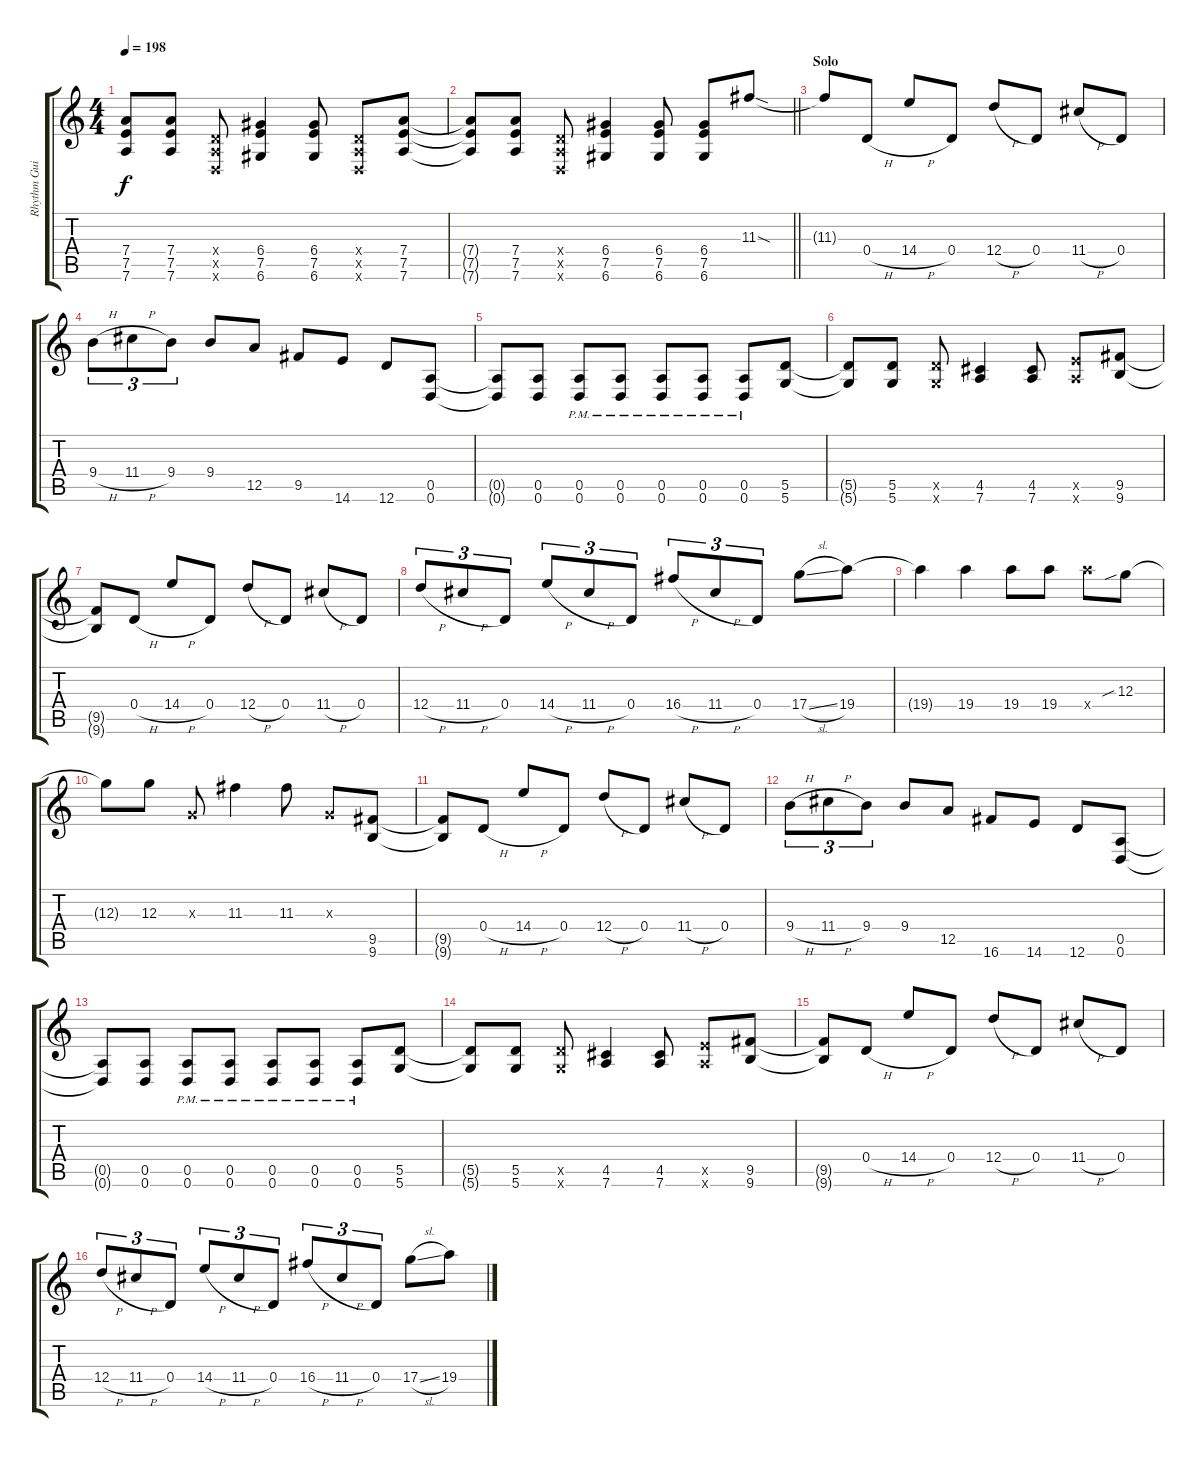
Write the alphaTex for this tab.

\track ("Rhythm Guitar L" "Rhythm Gui") {instrument distortionguitar}
\staff {score tabs}
\tuning (E4 B3 G3 D3 A2 D2) {hide}
\ts (4 4)
\tempo 198
\clef g2
\ks c
(7.4{t} 7.5{t} 7.6{t}).8{dy f} (7.4 7.5 7.6).8 (0.4{x} 0.5{x} 0.6{x}).8 (6.4 7.5 6.6).4 (6.4 7.5 6.6).8 (0.4{x} 0.5{x} 0.6{x}).8 (7.4 7.5 7.6).8 |
\barLineRight lightlight
(7.4{t} 7.5{t} 7.6{t}).8 (7.4 7.5 7.6).8 (0.4{x} 0.5{x} 0.6{x}).8 (6.4 7.5 6.6).4 (6.4 7.5 6.6).8 (6.4 7.5 6.6).8 11.3{sod}.8 |
\section ("" "Solo")
11.3{t}.8 0.4{h}.8 14.4{h}.8 0.4.8 12.4{h}.8 0.4.8 11.4{h}.8 0.4.8 |
9.4{h}.8{tu (3 2)} 11.4{h}.8{tu (3 2)} 9.4.8{tu (3 2)} 9.4.8 12.5.8 9.5.8 14.6.8 12.6.8 (0.5 0.6).8 |
(0.5{t} 0.6{t}).8 (0.5 0.6).8 (0.5{pm} 0.6{pm}).8 (0.5{pm} 0.6{pm}).8 (0.5{pm} 0.6{pm}).8 (0.5{pm} 0.6{pm}).8 (0.5{pm} 0.6{pm}).8 (5.5 5.6).8 |
(5.5{t} 5.6{t}).8 (5.5 5.6).8 (5.5{x} 5.6{x}).8 (4.5 7.6).4 (4.5 7.6).8 (7.5{x} 7.6{x}).8 (9.5 9.6).8 |
(9.5{t} 9.6{t}).8 0.4{h}.8 14.4{h}.8 0.4.8 12.4{h}.8 0.4.8 11.4{h}.8 0.4.8 |
12.4{h}.8{tu (3 2)} 11.4{h}.8{tu (3 2)} 0.4.8{tu (3 2)} 14.4{h}.8{tu (3 2)} 11.4{h}.8{tu (3 2)} 0.4.8{tu (3 2)} 16.4{h}.8{tu (3 2)} 11.4{h}.8{tu (3 2)} 0.4.8{tu (3 2)} 17.4{sl}.8 19.4.8 |
19.4{t}.4 19.4.4 19.4.8 19.4.8 19.4{x}.8 12.3{sib}.8 |
12.3{t}.8 12.3.8 0.3{x}.8 11.3.4 11.3.8 0.3{x}.8 (9.5 9.6).8 |
(9.5{t} 9.6{t}).8 0.4{h}.8 14.4{h}.8 0.4.8 12.4{h}.8 0.4.8 11.4{h}.8 0.4.8 |
9.4{h}.8{tu (3 2)} 11.4{h}.8{tu (3 2)} 9.4.8{tu (3 2)} 9.4.8 12.5.8 16.6.8 14.6.8 12.6.8 (0.5 0.6).8 |
(0.5{t} 0.6{t}).8 (0.5 0.6).8 (0.5{pm} 0.6{pm}).8 (0.5{pm} 0.6{pm}).8 (0.5{pm} 0.6{pm}).8 (0.5{pm} 0.6{pm}).8 (0.5{pm} 0.6{pm}).8 (5.5 5.6).8 |
(5.5{t} 5.6{t}).8 (5.5 5.6).8 (5.5{x} 5.6{x}).8 (4.5 7.6).4 (4.5 7.6).8 (7.5{x} 7.6{x}).8 (9.5 9.6).8 |
(9.5{t} 9.6{t}).8 0.4{h}.8 14.4{h}.8 0.4.8 12.4{h}.8 0.4.8 11.4{h}.8 0.4.8 |
12.4{h}.8{tu (3 2)} 11.4{h}.8{tu (3 2)} 0.4.8{tu (3 2)} 14.4{h}.8{tu (3 2)} 11.4{h}.8{tu (3 2)} 0.4.8{tu (3 2)} 16.4{h}.8{tu (3 2)} 11.4{h}.8{tu (3 2)} 0.4.8{tu (3 2)} 17.4{sl}.8 19.4.8
